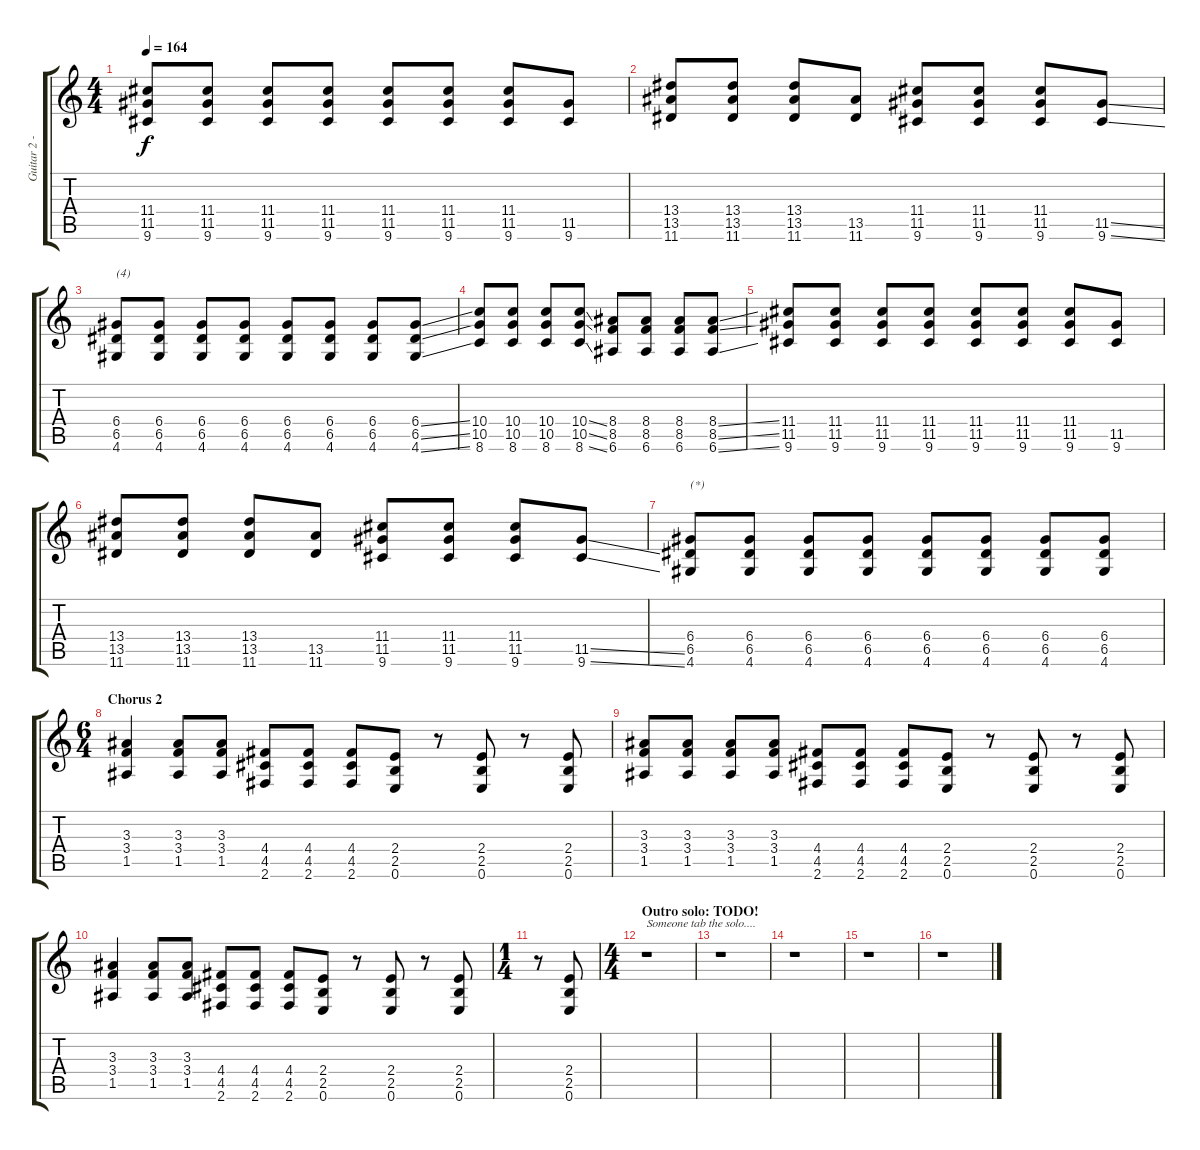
\track ("Guitar 2 - right (rythm,lead)" "Guitar 2 -") {instrument distortionguitar}
\staff {score tabs}
\tuning (E4 B3 G3 D3 A2 E2) {hide}
\ts (4 4)
\tempo 164
\clef g2
\ks c
(11.4 11.5 9.6).8{dy f} (11.4 11.5 9.6).8 (11.4 11.5 9.6).8 (11.4 11.5 9.6).8 (11.4 11.5 9.6).8 (11.4 11.5 9.6).8 (11.4 11.5 9.6).8 (11.5 9.6).8 |
(13.4 13.5 11.6).8 (13.4 13.5 11.6).8 (13.4 13.5 11.6).8 (13.5 11.6).8 (11.4 11.5 9.6).8 (11.4 11.5 9.6).8 (11.4 11.5 9.6).8 (11.5{ss} 9.6{ss}).8 |
(6.4 6.5 4.6).8{txt "(4)"} (6.4 6.5 4.6).8 (6.4 6.5 4.6).8 (6.4 6.5 4.6).8 (6.4 6.5 4.6).8 (6.4 6.5 4.6).8 (6.4 6.5 4.6).8 (6.4{ss} 6.5{ss} 4.6{ss}).8 |
(10.4 10.5 8.6).8 (10.4 10.5 8.6).8 (10.4 10.5 8.6).8 (10.4{ss} 10.5{ss} 8.6{ss}).8 (8.4 8.5 6.6).8 (8.4 8.5 6.6).8 (8.4 8.5 6.6).8 (8.4{ss} 8.5{ss} 6.6{ss}).8 |
(11.4 11.5 9.6).8 (11.4 11.5 9.6).8 (11.4 11.5 9.6).8 (11.4 11.5 9.6).8 (11.4 11.5 9.6).8 (11.4 11.5 9.6).8 (11.4 11.5 9.6).8 (11.5 9.6).8 |
(13.4 13.5 11.6).8 (13.4 13.5 11.6).8 (13.4 13.5 11.6).8 (13.5 11.6).8 (11.4 11.5 9.6).8 (11.4 11.5 9.6).8 (11.4 11.5 9.6).8 (11.5{ss} 9.6{ss}).8 |
(6.4 6.5 4.6).8{txt "(*)"} (6.4 6.5 4.6).8 (6.4 6.5 4.6).8 (6.4 6.5 4.6).8 (6.4 6.5 4.6).8 (6.4 6.5 4.6).8 (6.4 6.5 4.6).8 (6.4 6.5 4.6).8 |
\ts (6 4)
\section ("" "Chorus 2")
(3.3 3.4 1.5).4 (3.3 3.4 1.5).8 (3.3 3.4 1.5).8 (4.4 4.5 2.6).8 (4.4 4.5 2.6).8 (4.4 4.5 2.6).8 (2.4 2.5 0.6).8 r.8 (2.4 2.5 0.6).8 r.8 (2.4 2.5 0.6).8 |
(3.3 3.4 1.5).8 (3.3 3.4 1.5).8 (3.3 3.4 1.5).8 (3.3 3.4 1.5).8 (4.4 4.5 2.6).8 (4.4 4.5 2.6).8 (4.4 4.5 2.6).8 (2.4 2.5 0.6).8 r.8 (2.4 2.5 0.6).8 r.8 (2.4 2.5 0.6).8 |
(3.3 3.4 1.5).4 (3.3 3.4 1.5).8 (3.3 3.4 1.5).8 (4.4 4.5 2.6).8 (4.4 4.5 2.6).8 (4.4 4.5 2.6).8 (2.4 2.5 0.6).8 r.8 (2.4 2.5 0.6).8 r.8 (2.4 2.5 0.6).8 |
\ts (1 4)
r.8 (2.4 2.5 0.6).8 |
\ts (4 4)
\section ("" "Outro solo: TODO!")
r.1{txt "Someone tab the solo...."} |
r.1 |
r.1 |
r.1 |
r.1
